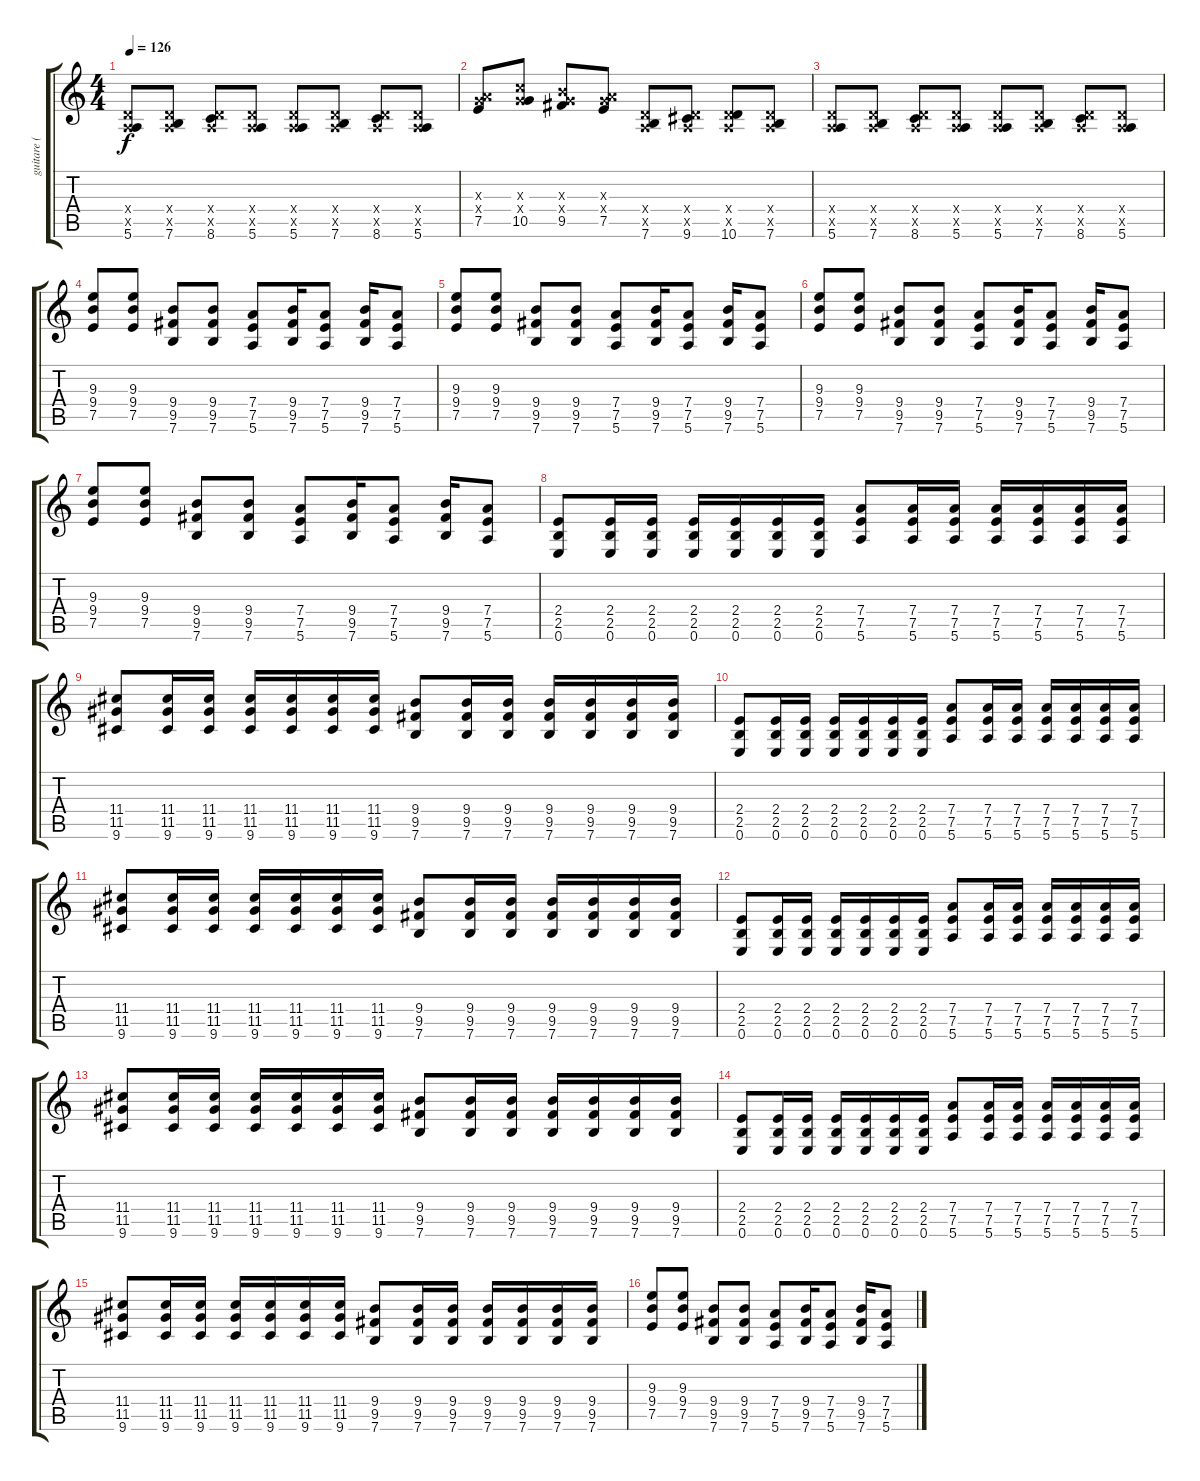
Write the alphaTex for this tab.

\track ("guitare ( Sylvain )" "guitare ( ") {instrument distortionguitar}
\staff {score tabs}
\tuning (E4 B3 G3 D3 A2 E2) {hide}
\ts (4 4)
\tempo 126
\clef g2
\ks c
(0.4{x} 0.5{x} 5.6).8{dy f} (0.4{x} 0.5{x} 7.6).8 (0.4{x} 0.5{x} 8.6).8 (0.4{x} 0.5{x} 5.6).8 (0.4{x} 0.5{x} 5.6).8 (0.4{x} 0.5{x} 7.6).8 (0.4{x} 0.5{x} 8.6).8 (0.4{x} 0.5{x} 5.6).8 |
(0.3{x} 7.4{x} 7.5).8 (0.3{x} 10.4{x} 10.5).8 (0.3{x} 9.4{x} 9.5).8 (0.3{x} 7.4{x} 7.5).8 (0.4{x} 0.5{x} 7.6).8 (0.4{x} 0.5{x} 9.6).8 (0.4{x} 0.5{x} 10.6).8 (0.4{x} 0.5{x} 7.6).8 |
(0.4{x} 0.5{x} 5.6).8 (0.4{x} 0.5{x} 7.6).8 (0.4{x} 0.5{x} 8.6).8 (0.4{x} 0.5{x} 5.6).8 (0.4{x} 0.5{x} 5.6).8 (0.4{x} 0.5{x} 7.6).8 (0.4{x} 0.5{x} 8.6).8 (0.4{x} 0.5{x} 5.6).8 |
(9.3 9.4 7.5).8 (9.3 9.4 7.5).8 (9.4 9.5 7.6).8 (9.4 9.5 7.6).8 (7.4 7.5 5.6).8 (9.4 9.5 7.6).16 (7.4 7.5 5.6).8 (9.4 9.5 7.6).16 (7.4 7.5 5.6).8 |
(9.3 9.4 7.5).8 (9.3 9.4 7.5).8 (9.4 9.5 7.6).8 (9.4 9.5 7.6).8 (7.4 7.5 5.6).8 (9.4 9.5 7.6).16 (7.4 7.5 5.6).8 (9.4 9.5 7.6).16 (7.4 7.5 5.6).8 |
(9.3 9.4 7.5).8 (9.3 9.4 7.5).8 (9.4 9.5 7.6).8 (9.4 9.5 7.6).8 (7.4 7.5 5.6).8 (9.4 9.5 7.6).16 (7.4 7.5 5.6).8 (9.4 9.5 7.6).16 (7.4 7.5 5.6).8 |
(9.3 9.4 7.5).8 (9.3 9.4 7.5).8 (9.4 9.5 7.6).8 (9.4 9.5 7.6).8 (7.4 7.5 5.6).8 (9.4 9.5 7.6).16 (7.4 7.5 5.6).8 (9.4 9.5 7.6).16 (7.4 7.5 5.6).8 |
(2.4 2.5 0.6).8 (2.4 2.5 0.6).16 (2.4 2.5 0.6).16 (2.4 2.5 0.6).16 (2.4 2.5 0.6).16 (2.4 2.5 0.6).16 (2.4 2.5 0.6).16 (7.4 7.5 5.6).8 (7.4 7.5 5.6).16 (7.4 7.5 5.6).16 (7.4 7.5 5.6).16 (7.4 7.5 5.6).16 (7.4 7.5 5.6).16 (7.4 7.5 5.6).16 |
(11.4 11.5 9.6).8 (11.4 11.5 9.6).16 (11.4 11.5 9.6).16 (11.4 11.5 9.6).16 (11.4 11.5 9.6).16 (11.4 11.5 9.6).16 (11.4 11.5 9.6).16 (9.4 9.5 7.6).8 (9.4 9.5 7.6).16 (9.4 9.5 7.6).16 (9.4 9.5 7.6).16 (9.4 9.5 7.6).16 (9.4 9.5 7.6).16 (9.4 9.5 7.6).16 |
(2.4 2.5 0.6).8 (2.4 2.5 0.6).16 (2.4 2.5 0.6).16 (2.4 2.5 0.6).16 (2.4 2.5 0.6).16 (2.4 2.5 0.6).16 (2.4 2.5 0.6).16 (7.4 7.5 5.6).8 (7.4 7.5 5.6).16 (7.4 7.5 5.6).16 (7.4 7.5 5.6).16 (7.4 7.5 5.6).16 (7.4 7.5 5.6).16 (7.4 7.5 5.6).16 |
(11.4 11.5 9.6).8 (11.4 11.5 9.6).16 (11.4 11.5 9.6).16 (11.4 11.5 9.6).16 (11.4 11.5 9.6).16 (11.4 11.5 9.6).16 (11.4 11.5 9.6).16 (9.4 9.5 7.6).8 (9.4 9.5 7.6).16 (9.4 9.5 7.6).16 (9.4 9.5 7.6).16 (9.4 9.5 7.6).16 (9.4 9.5 7.6).16 (9.4 9.5 7.6).16 |
(2.4 2.5 0.6).8 (2.4 2.5 0.6).16 (2.4 2.5 0.6).16 (2.4 2.5 0.6).16 (2.4 2.5 0.6).16 (2.4 2.5 0.6).16 (2.4 2.5 0.6).16 (7.4 7.5 5.6).8 (7.4 7.5 5.6).16 (7.4 7.5 5.6).16 (7.4 7.5 5.6).16 (7.4 7.5 5.6).16 (7.4 7.5 5.6).16 (7.4 7.5 5.6).16 |
(11.4 11.5 9.6).8 (11.4 11.5 9.6).16 (11.4 11.5 9.6).16 (11.4 11.5 9.6).16 (11.4 11.5 9.6).16 (11.4 11.5 9.6).16 (11.4 11.5 9.6).16 (9.4 9.5 7.6).8 (9.4 9.5 7.6).16 (9.4 9.5 7.6).16 (9.4 9.5 7.6).16 (9.4 9.5 7.6).16 (9.4 9.5 7.6).16 (9.4 9.5 7.6).16 |
(2.4 2.5 0.6).8 (2.4 2.5 0.6).16 (2.4 2.5 0.6).16 (2.4 2.5 0.6).16 (2.4 2.5 0.6).16 (2.4 2.5 0.6).16 (2.4 2.5 0.6).16 (7.4 7.5 5.6).8 (7.4 7.5 5.6).16 (7.4 7.5 5.6).16 (7.4 7.5 5.6).16 (7.4 7.5 5.6).16 (7.4 7.5 5.6).16 (7.4 7.5 5.6).16 |
(11.4 11.5 9.6).8 (11.4 11.5 9.6).16 (11.4 11.5 9.6).16 (11.4 11.5 9.6).16 (11.4 11.5 9.6).16 (11.4 11.5 9.6).16 (11.4 11.5 9.6).16 (9.4 9.5 7.6).8 (9.4 9.5 7.6).16 (9.4 9.5 7.6).16 (9.4 9.5 7.6).16 (9.4 9.5 7.6).16 (9.4 9.5 7.6).16 (9.4 9.5 7.6).16 |
(9.3 9.4 7.5).8 (9.3 9.4 7.5).8 (9.4 9.5 7.6).8 (9.4 9.5 7.6).8 (7.4 7.5 5.6).8 (9.4 9.5 7.6).16 (7.4 7.5 5.6).8 (9.4 9.5 7.6).16 (7.4 7.5 5.6).8
